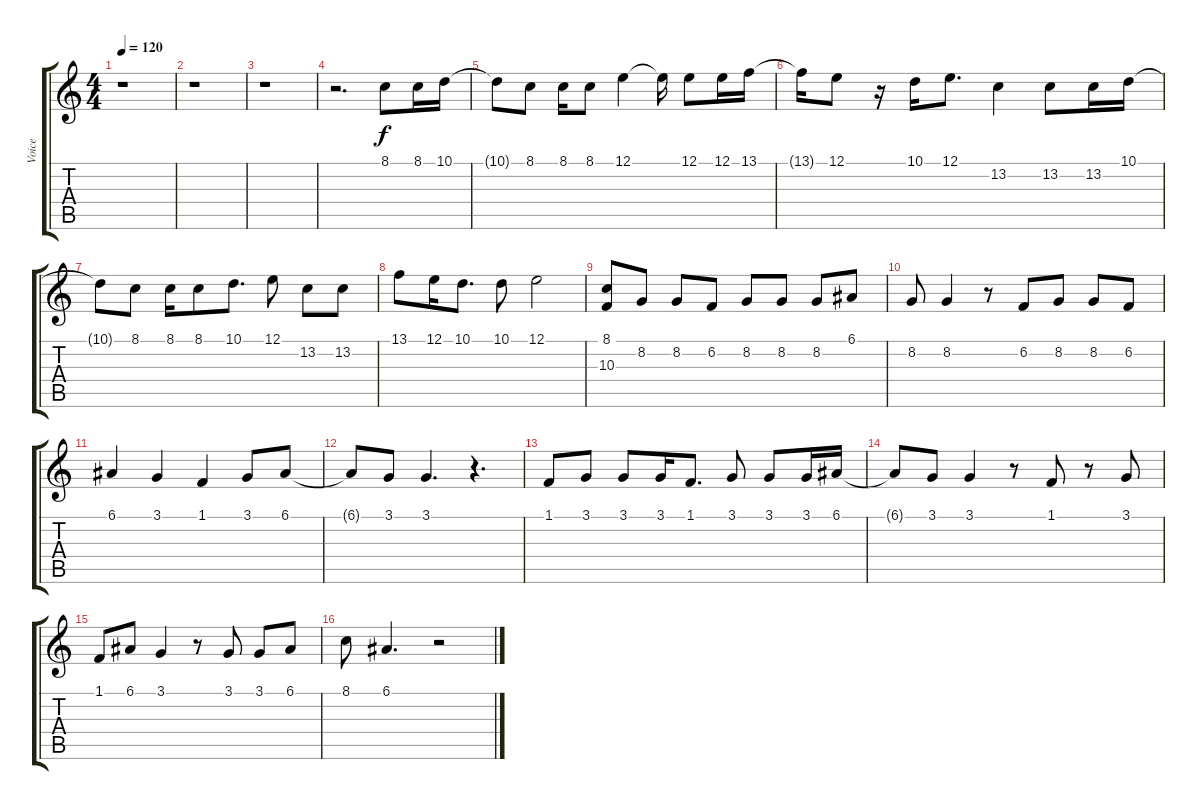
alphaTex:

\track ("Voice" "Voice") {instrument lead3calliope}
\staff {score tabs}
\tuning (E4 B3 G3 D3 A2 E2) {hide}
\ts (4 4)
\tempo 120
\clef g2
\ks c
r.1{dy f} |
r.1 |
r.1 |
r.2{d} 8.1.8 8.1.16 10.1.16 |
10.1{t}.8 8.1.8 8.1.16 8.1.8 12.1.4 12.1{t}.16 12.1.8 12.1.16 13.1.16 |
13.1{t}.16 12.1.8 r.16 10.1.16 12.1.8{d} 13.2.4 13.2.8 13.2.16 10.1.16 |
10.1{t}.8 8.1.8 8.1.16 8.1.8 10.1.8{d} 12.1.8 13.2.8 13.2.8 |
13.1.8 12.1.16 10.1.8{d} 10.1.8 12.1.2 |
(8.1 10.3).8 8.2.8 8.2.8 6.2.8 8.2.8 8.2.8 8.2.8 6.1.8 |
8.2.8 8.2.4 r.8 6.2.8 8.2.8 8.2.8 6.2.8 |
6.1.4 3.1.4 1.1.4 3.1.8 6.1.8 |
6.1{t}.8 3.1.8 3.1.4{d} r.4{d} |
1.1.8 3.1.8 3.1.8 3.1.16 1.1.8{d} 3.1.8 3.1.8 3.1.16 6.1.16 |
6.1{t}.8 3.1.8 3.1.4 r.8 1.1.8 r.8 3.1.8 |
1.1.8 6.1.8 3.1.4 r.8 3.1.8 3.1.8 6.1.8 |
8.1.8 6.1.4{d} r.2
